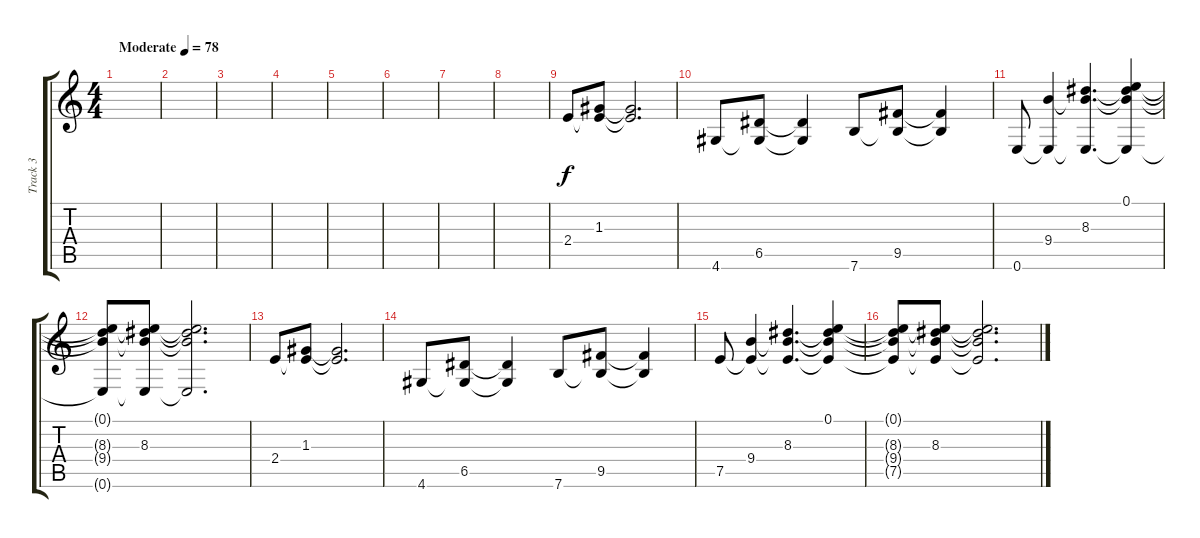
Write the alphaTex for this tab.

\track ("Track 3" "Track 3") {instrument overdrivenguitar}
\staff {score tabs}
\tuning (E4 B3 G3 D3 A2 E2) {hide}
\ts (4 4)
\tempo (78 "Moderate")
\clef g2
\ks c
|
|
|
|
|
|
|
|
2.4.8 (1.3 2.4{t}).8 (1.3{t} 2.4{t}).2{d} |
4.6.8 (6.5 4.6{t}).8 (6.5{t} 4.6{t}).4 7.6.8 (9.5 7.6{t}).8 (9.5{t} 7.6{t}).4 |
0.6.8 (9.4 0.6{t}).4 (8.3 9.4{t} 0.6{t}).4{d} (0.1 8.3{t} 9.4{t} 0.6{t}).4 |
(0.1{t} 8.3{t} 9.4{t} 0.6{t}).8 (0.1{t} 8.3 9.4{t} 0.6{t}).8 (0.1{t} 8.3{t} 9.4{t} 0.6{t}).2{d} |
2.4.8 (1.3 2.4{t}).8 (1.3{t} 2.4{t}).2{d} |
4.6.8 (6.5 4.6{t}).8 (6.5{t} 4.6{t}).4 7.6.8 (9.5 7.6{t}).8 (9.5{t} 7.6{t}).4 |
7.5.8 (9.4 7.5{t}).4 (8.3 9.4{t} 7.5{t}).4{d} (0.1 8.3{t} 9.4{t} 7.5{t}).4 |
(0.1{t} 8.3{t} 9.4{t} 7.5{t}).8 (0.1{t} 8.3 9.4{t} 7.5{t}).8 (0.1{t} 8.3{t} 9.4{t} 7.5{t}).2{d}
